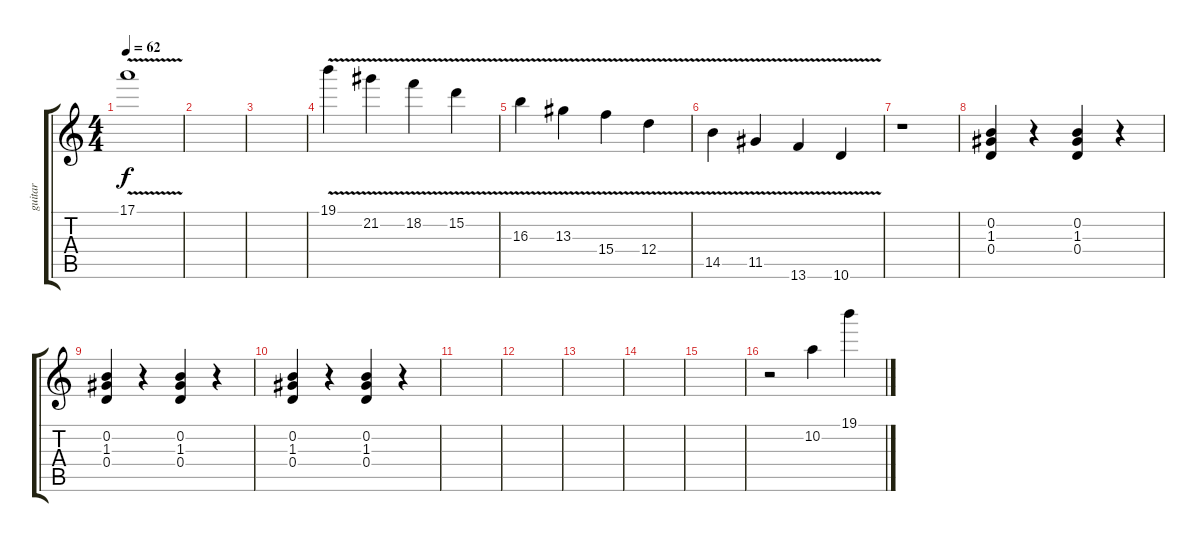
\track ("guitar" "guitar") {instrument overdrivenguitar}
\staff {score tabs}
\tuning (E4 B3 G3 D3 A2 E2) {hide}
\ts (4 4)
\tempo 62
\clef g2
\ks c
17.1{v}.1{dy f} |
|
|
19.1{v}.4 21.2{v}.4 18.2{v}.4 15.2{v}.4 |
16.3{v}.4 13.3{v}.4 15.4{v}.4 12.4{v}.4 |
14.5{v}.4 11.5{v}.4 13.6{v}.4 10.6{v}.4 |
r.1 |
(0.2 1.3 0.4).4 r.4 (0.2 1.3 0.4).4 r.4 |
(0.2 1.3 0.4).4 r.4 (0.2 1.3 0.4).4 r.4 |
(0.2 1.3 0.4).4 r.4 (0.2 1.3 0.4).4 r.4 |
|
|
|
|
|
r.2 10.2.4 19.1.4
